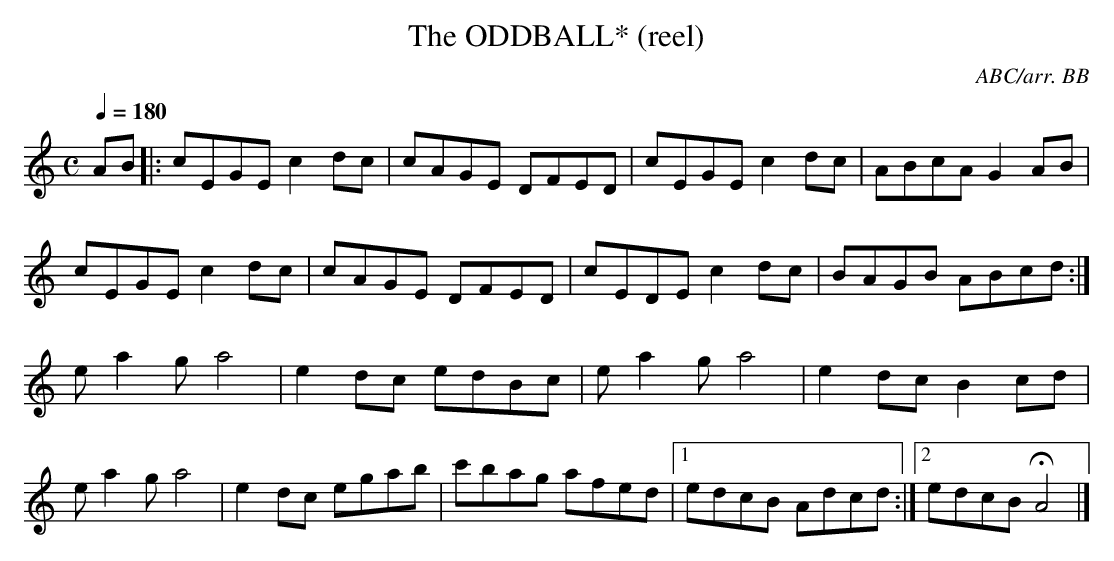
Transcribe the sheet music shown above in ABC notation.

X:1
T:ODDBALL* (reel), The
C:ABC/arr. BB
they're probably going to be unplayable for a lot of
instruments. My "plain vanilla" version should be more
manageable.
Y:"reel"
Q:1/4=180
M:C
L:1/8
K:Am
AB|:cEGE c2dc|cAGE DFED|cEGE c2dc|ABcA G2AB |
cEGE c2dc|cAGE DFED|cEDE c2dc|BAGB ABcd :|
ea2g a4|e2dc edBc|ea2g a4|e2dc B2cd |
ea2g a4|e2dc egab|c'bag afed|1 edcB Adcd:|2edcB HA4 |]
